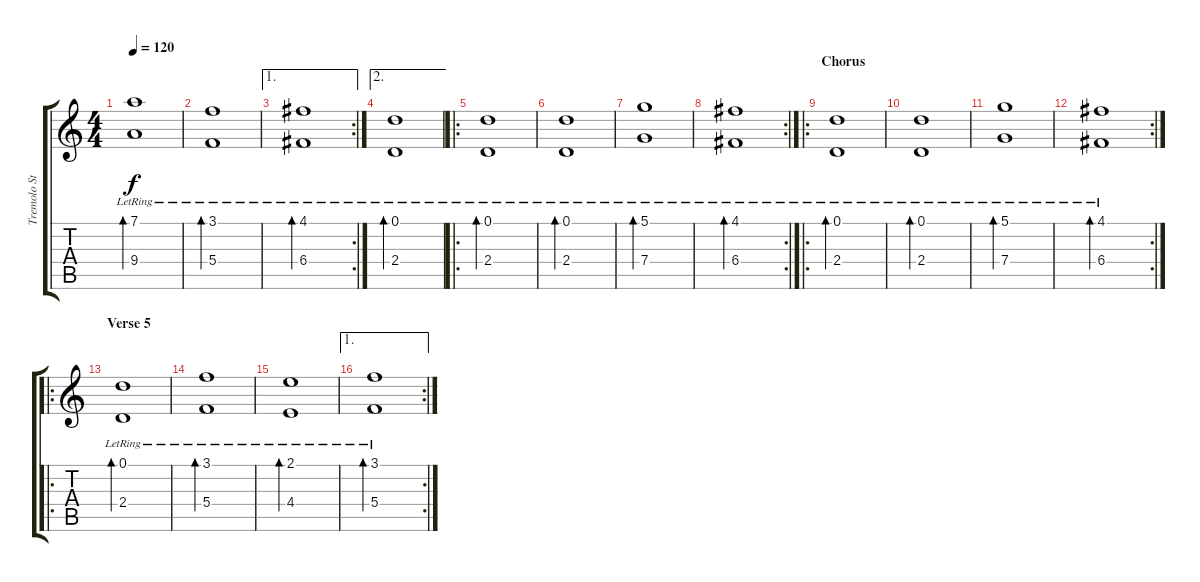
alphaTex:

\track ("Tremolo Strings" "Tremolo St") {instrument tremolostrings}
\staff {score tabs}
\tuning (D5 A4 F4 C4 G3 D3) {hide}
\ts (4 4)
\tempo 120
\clef g2
\ks c
(7.1{lr} 9.4{lr}).1{bd 480 dy f} |
(3.1{lr} 5.4{lr}).1{bd 480} |
\ae 1
\rc 2
(4.1{lr} 6.4{lr}).1{bd 480} |
\ae 2
(0.1{lr} 2.4{lr}).1{bd 480} |
\ro
(0.1{lr} 2.4{lr}).1{bd 480} |
(0.1{lr} 2.4{lr}).1{bd 480} |
(5.1{lr} 7.4{lr}).1{bd 480} |
\rc 2
(4.1{lr} 6.4{lr}).1{bd 480} |
\ro
\section ("" "Chorus")
(0.1{lr} 2.4{lr}).1{bd 480} |
(0.1{lr} 2.4{lr}).1{bd 480} |
(5.1{lr} 7.4{lr}).1{bd 480} |
\rc 2
(4.1{lr} 6.4{lr}).1{bd 480} |
\ro
\section ("" "Verse 5")
(0.1{lr} 2.4{lr}).1{bd 480} |
(3.1{lr} 5.4{lr}).1{bd 480} |
(2.1{lr} 4.4{lr}).1{bd 480} |
\ae 1
\rc 2
(3.1{lr} 5.4{lr}).1{bd 480}
